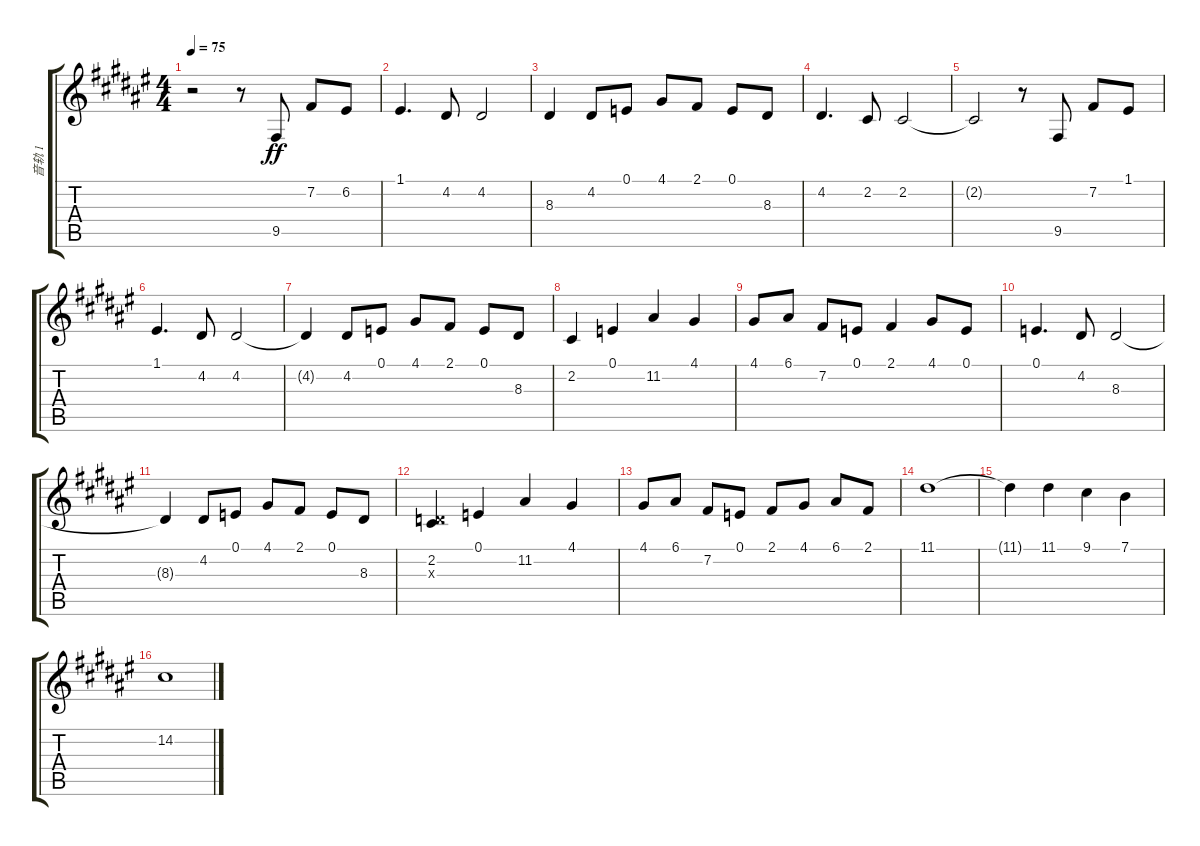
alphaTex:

\track ("音轨 1" "音轨 1") {instrument stringensemble1}
\staff {score tabs}
\tuning (E4 B3 G3 D3 A2 E2) {hide}
\ts (4 4)
\tempo 75
\clef g2
\ks f#
r.2{dy ff} r.8 9.5.8 7.2.8 6.2.8 |
1.1.4{d} 4.2.8 4.2.2 |
8.3.4 4.2.8 0.1.8 4.1.8 2.1.8 0.1.8 8.3.8 |
4.2.4{d} 2.2.8 2.2.2 |
2.2{t}.2 r.8 9.5.8 7.2.8 1.1.8 |
1.1.4{d} 4.2.8 4.2.2 |
4.2{t}.4 4.2.8 0.1.8 4.1.8 2.1.8 0.1.8 8.3.8 |
2.2.4 0.1.4 11.2.4 4.1.4 |
4.1.8 6.1.8 7.2.8 0.1.8 2.1.4 4.1.8 0.1.8 |
0.1.4{d} 4.2.8 8.3.2 |
8.3{t}.4 4.2.8 0.1.8 4.1.8 2.1.8 0.1.8 8.3.8 |
(2.2 7.3{x}).4 0.1.4 11.2.4 4.1.4 |
4.1.8 6.1.8 7.2.8 0.1.8 2.1.8 4.1.8 6.1.8 2.1.8 |
11.1.1 |
11.1{t}.4 11.1.4 9.1.4 7.1.4 |
14.2.1
